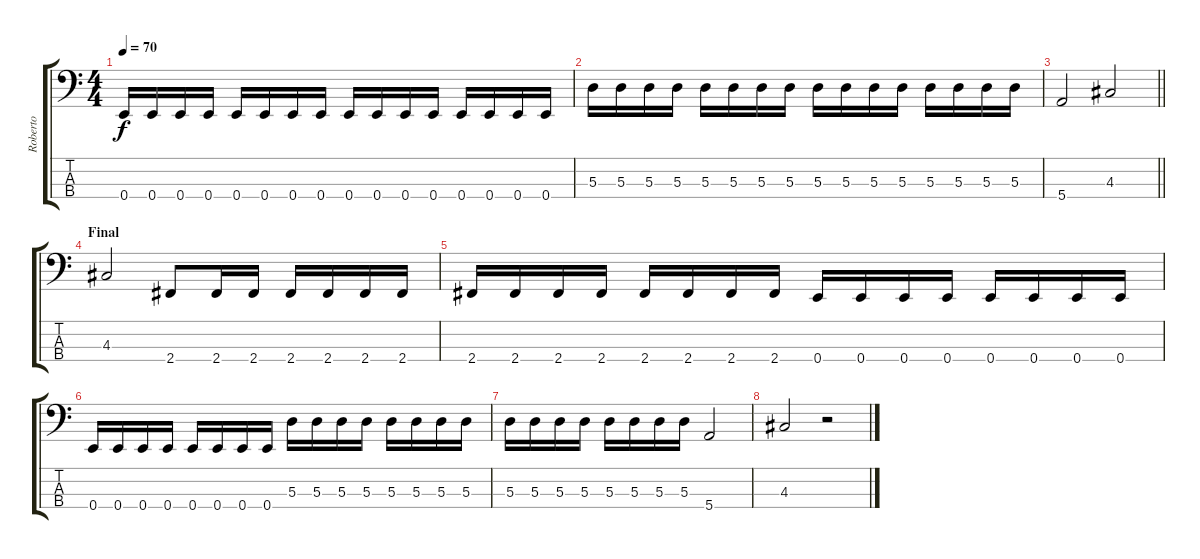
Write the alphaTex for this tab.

\track ("Roberto" "Roberto") {instrument electricbasspick}
\staff {score tabs}
\tuning (G2 D2 A1 E1) {hide}
\ts (4 4)
\tempo 70
\clef f4
\ks c
0.4.16{dy f} 0.4.16 0.4.16 0.4.16 0.4.16 0.4.16 0.4.16 0.4.16 0.4.16 0.4.16 0.4.16 0.4.16 0.4.16 0.4.16 0.4.16 0.4.16 |
5.3.16 5.3.16 5.3.16 5.3.16 5.3.16 5.3.16 5.3.16 5.3.16 5.3.16 5.3.16 5.3.16 5.3.16 5.3.16 5.3.16 5.3.16 5.3.16 |
\barLineRight lightlight
5.4.2 4.3.2 |
\section ("" "Final")
4.3.2{volume 0} 2.4.8 2.4.16 2.4.16 2.4.16 2.4.16 2.4.16 2.4.16 |
2.4.16 2.4.16 2.4.16 2.4.16 2.4.16 2.4.16 2.4.16 2.4.16 0.4.16 0.4.16 0.4.16 0.4.16 0.4.16 0.4.16 0.4.16 0.4.16 |
0.4.16 0.4.16 0.4.16 0.4.16 0.4.16 0.4.16 0.4.16 0.4.16 5.3.16 5.3.16 5.3.16 5.3.16 5.3.16 5.3.16 5.3.16 5.3.16 |
5.3.16 5.3.16 5.3.16 5.3.16 5.3.16 5.3.16 5.3.16 5.3.16 5.4.2 |
4.3.2 r.2
